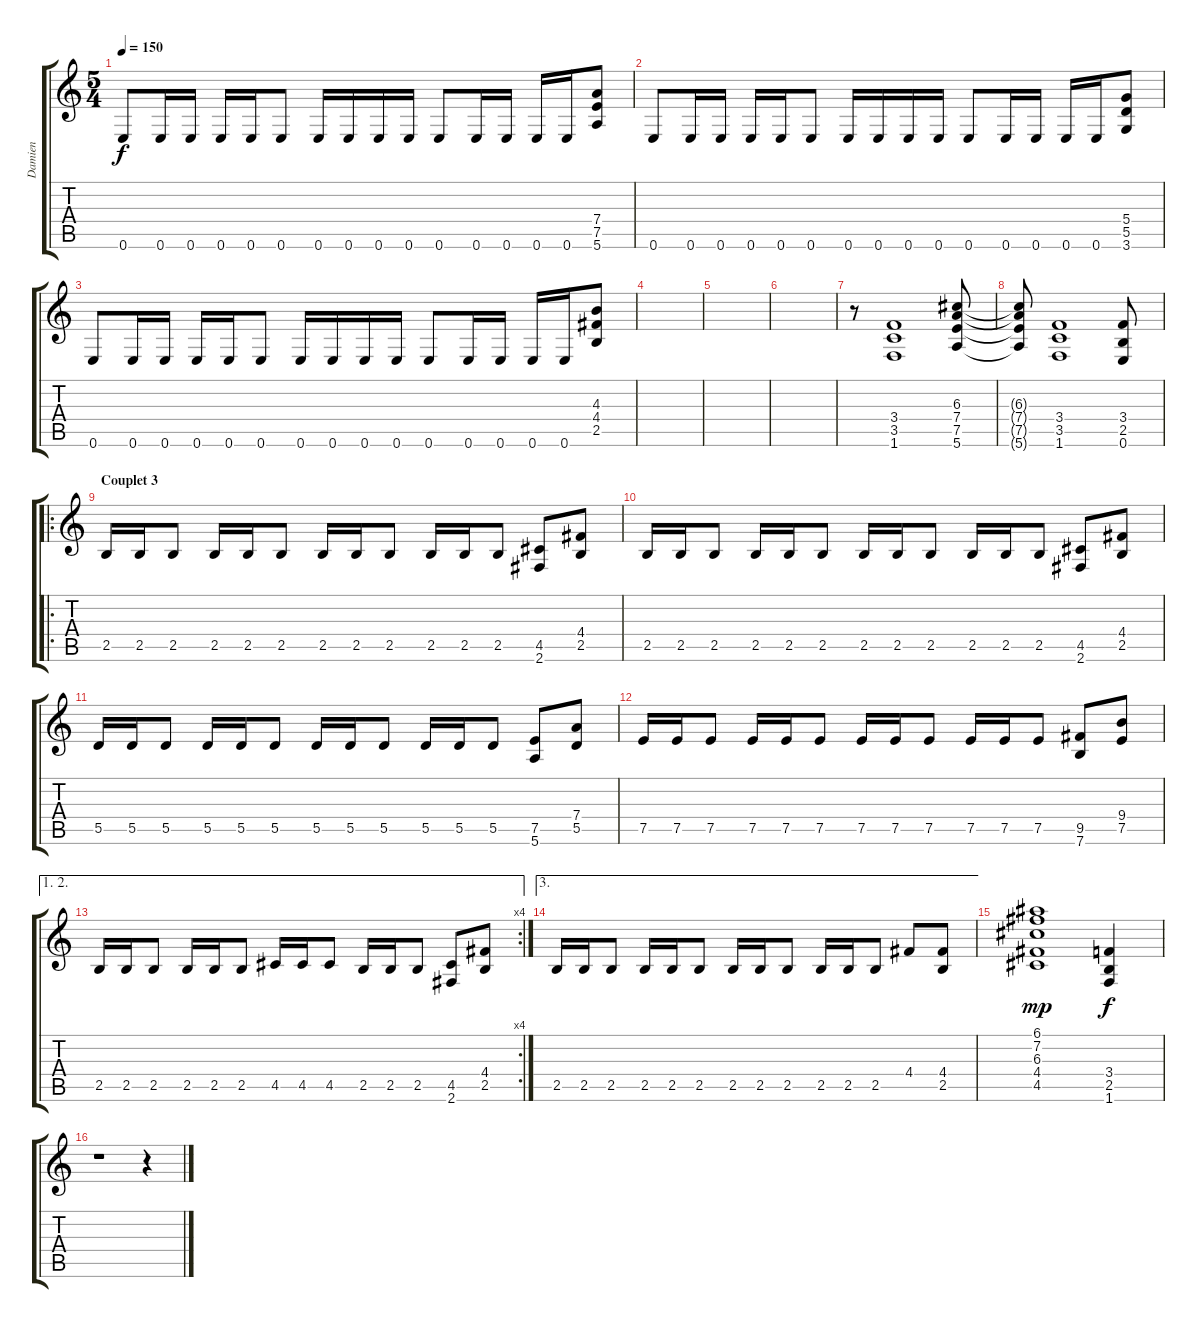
\track ("Damien" "Damien") {instrument distortionguitar}
\staff {score tabs}
\tuning (E4 B3 G3 D3 A2 E2) {hide}
\ts (5 4)
\tempo 150
\clef g2
\ks c
0.6.8{dy f} 0.6.16 0.6.16 0.6.16 0.6.16 0.6.8 0.6.16 0.6.16 0.6.16 0.6.16 0.6.8 0.6.16 0.6.16 0.6.16 0.6.16 (7.4 7.5 5.6).8 |
0.6.8 0.6.16 0.6.16 0.6.16 0.6.16 0.6.8 0.6.16 0.6.16 0.6.16 0.6.16 0.6.8 0.6.16 0.6.16 0.6.16 0.6.16 (5.4 5.5 3.6).8 |
0.6.8 0.6.16 0.6.16 0.6.16 0.6.16 0.6.8 0.6.16 0.6.16 0.6.16 0.6.16 0.6.8 0.6.16 0.6.16 0.6.16 0.6.16 (4.3 4.4 2.5).8 |
|
|
|
r.8{instrument distortionguitar} (3.4 3.5 1.6).1 (6.3 7.4 7.5 5.6).8 |
(6.3{t} 7.4{t} 7.5{t} 5.6{t}).8 (3.4 3.5 1.6).1 (3.4 2.5 0.6).8 |
\ro
\section ("" "Couplet 3")
2.5.16 2.5.16 2.5.8 2.5.16 2.5.16 2.5.8 2.5.16 2.5.16 2.5.8 2.5.16 2.5.16 2.5.8 (4.5 2.6).8 (4.4 2.5).8 |
2.5.16 2.5.16 2.5.8 2.5.16 2.5.16 2.5.8 2.5.16 2.5.16 2.5.8 2.5.16 2.5.16 2.5.8 (4.5 2.6).8 (4.4 2.5).8 |
5.5.16 5.5.16 5.5.8 5.5.16 5.5.16 5.5.8 5.5.16 5.5.16 5.5.8 5.5.16 5.5.16 5.5.8 (7.5 5.6).8 (7.4 5.5).8 |
7.5.16 7.5.16 7.5.8 7.5.16 7.5.16 7.5.8 7.5.16 7.5.16 7.5.8 7.5.16 7.5.16 7.5.8 (9.5 7.6).8 (9.4 7.5).8 |
\ae (1 2)
\rc 4
2.5.16 2.5.16 2.5.8 2.5.16 2.5.16 2.5.8 4.5.16 4.5.16 4.5.8 2.5.16 2.5.16 2.5.8 (4.5 2.6).8 (4.4 2.5).8 |
\ae 3
2.5.16 2.5.16 2.5.8 2.5.16 2.5.16 2.5.8 2.5.16 2.5.16 2.5.8 2.5.16 2.5.16 2.5.8 4.4.8 (4.4 2.5).8 |
(6.1 7.2 6.3 4.4 4.5).1{dy mp} (3.4 2.5 1.6).4{dy f} |
r.1 r.4
